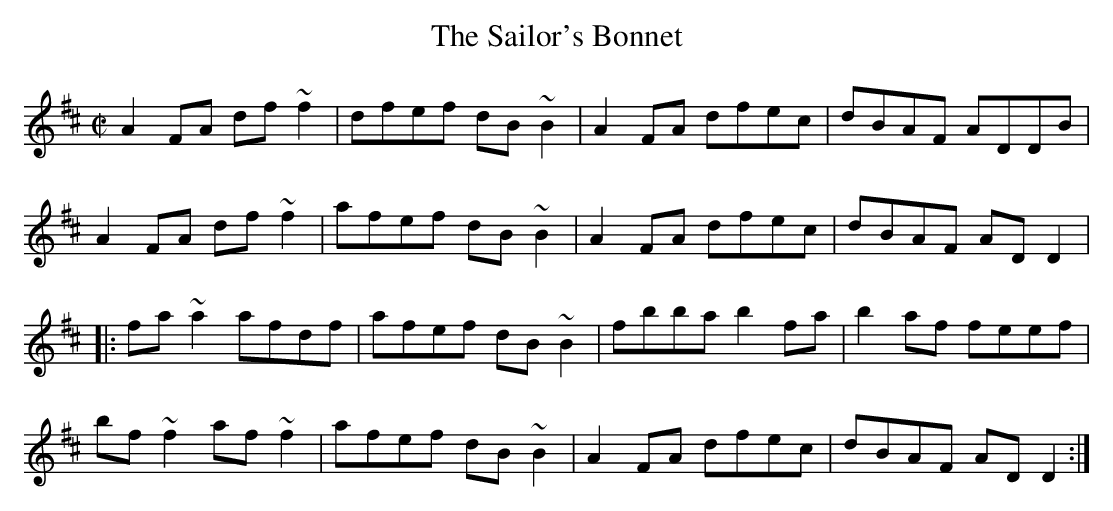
X:1
T:Sailor's Bonnet, The
M:C|
L:1/8
K:D
A2FA df~f2|dfef dB~B2|A2FA dfec|dBAF ADDB|!
A2FA df~f2|afef dB~B2|A2FA dfec|dBAF ADD2|!
|:fa~a2 afdf|afef dB~B2|fbba b2fa|b2af feef|!
bf~f2 af~f2|afef dB~B2|A2FA dfec|dBAF ADD2:|]!
